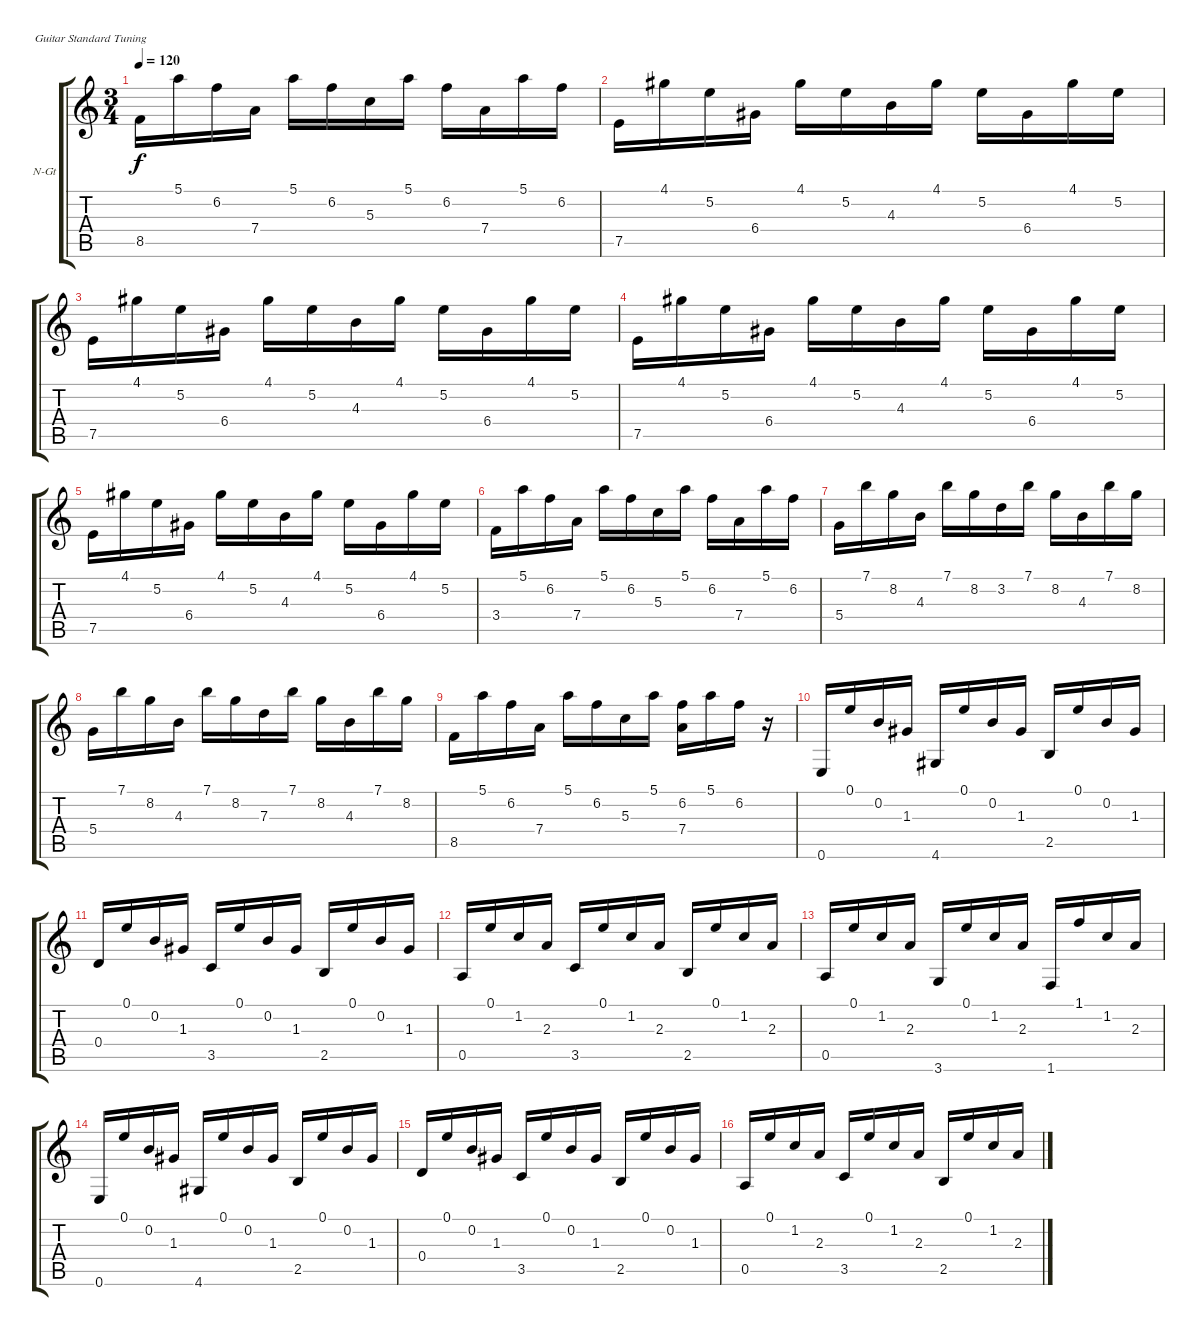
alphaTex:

\bracketExtendMode groupsimilarinstruments
\firstSystemTrackNameOrientation horizontal
\otherSystemsTrackNameOrientation horizontal
\track ("guitarra 2" "N-Gt") {instrument acousticguitarnylon}
\staff {score tabs}
\tuning (E4 B3 G3 D3 A2 E2)
\ts (3 4)
\tempo 120
\clef g2
\ks c
8.5.16{dy f} 5.1.16 6.2.16 7.4.16 5.1.16 6.2.16 5.3.16 5.1.16 6.2.16 7.4.16 5.1.16 6.2.16 |
7.5.16 4.1.16 5.2.16 6.4.16 4.1.16 5.2.16 4.3.16 4.1.16 5.2.16 6.4.16 4.1.16 5.2.16 |
7.5.16 4.1.16 5.2.16 6.4.16 4.1.16 5.2.16 4.3.16 4.1.16 5.2.16 6.4.16 4.1.16 5.2.16 |
7.5.16 4.1.16 5.2.16 6.4.16 4.1.16 5.2.16 4.3.16 4.1.16 5.2.16 6.4.16 4.1.16 5.2.16 |
7.5.16 4.1.16 5.2.16 6.4.16 4.1.16 5.2.16 4.3.16 4.1.16 5.2.16 6.4.16 4.1.16 5.2.16 |
3.4.16 5.1.16 6.2.16 7.4.16 5.1.16 6.2.16 5.3.16 5.1.16 6.2.16 7.4.16 5.1.16 6.2.16 |
5.4.16 7.1.16 8.2.16 4.3.16 7.1.16 8.2.16 3.2.16 7.1.16 8.2.16 4.3.16 7.1.16 8.2.16 |
5.4.16 7.1.16 8.2.16 4.3.16 7.1.16 8.2.16 7.3.16 7.1.16 8.2.16 4.3.16 7.1.16 8.2.16 |
8.5.16 5.1.16 6.2.16 7.4.16 5.1.16 6.2.16 5.3.16 5.1.16 (6.2 7.4).16 5.1.16 6.2.16 r.16 |
0.6.16 0.1.16 0.2.16 1.3.16 4.6.16 0.1.16 0.2.16 1.3.16 2.5.16 0.1.16 0.2.16 1.3.16 |
0.4.16 0.1.16 0.2.16 1.3.16 3.5.16 0.1.16 0.2.16 1.3.16 2.5.16 0.1.16 0.2.16 1.3.16 |
0.5.16 0.1.16 1.2.16 2.3.16 3.5.16 0.1.16 1.2.16 2.3.16 2.5.16 0.1.16 1.2.16 2.3.16 |
0.5.16 0.1.16 1.2.16 2.3.16 3.6.16 0.1.16 1.2.16 2.3.16 1.6.16 1.1.16 1.2.16 2.3.16 |
0.6.16 0.1.16 0.2.16 1.3.16 4.6.16 0.1.16 0.2.16 1.3.16 2.5.16 0.1.16 0.2.16 1.3.16 |
0.4.16 0.1.16 0.2.16 1.3.16 3.5.16 0.1.16 0.2.16 1.3.16 2.5.16 0.1.16 0.2.16 1.3.16 |
0.5.16 0.1.16 1.2.16 2.3.16 3.5.16 0.1.16 1.2.16 2.3.16 2.5.16 0.1.16 1.2.16 2.3.16
